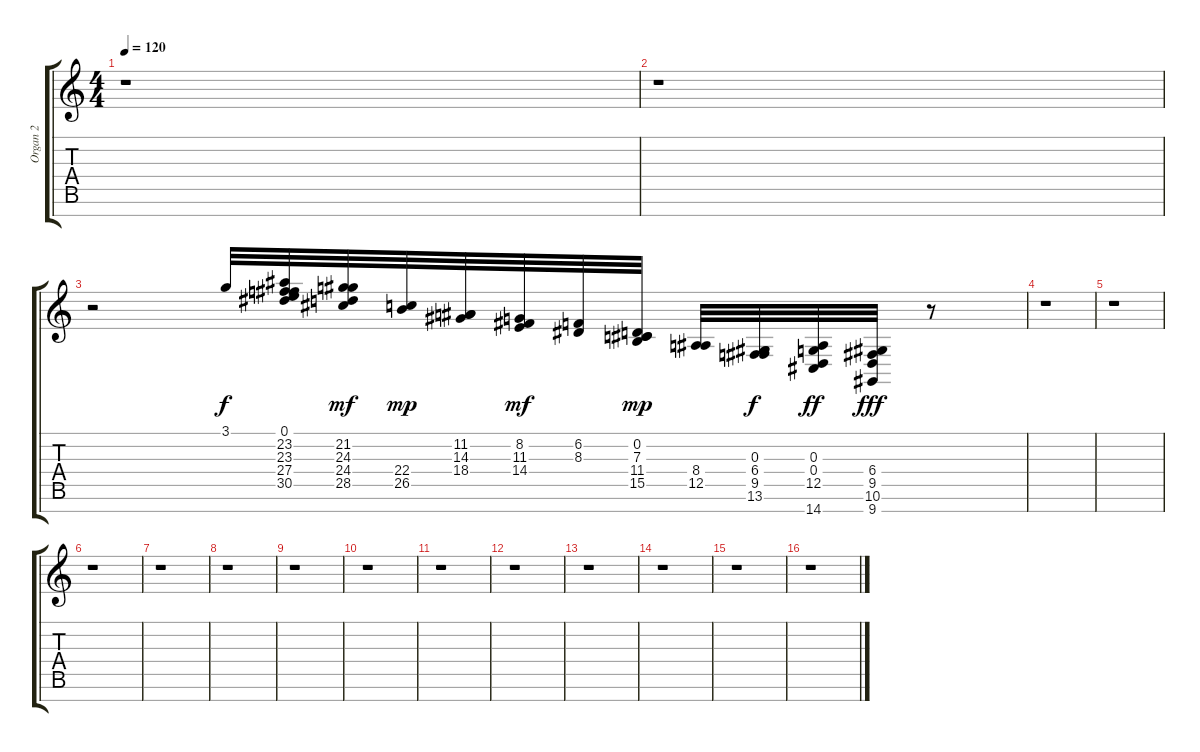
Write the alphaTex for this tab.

\track ("Organ 2" "Organ 2") {instrument rockorgan}
\staff {score tabs}
\tuning (E5 B3 G3 D3 A2 E2 B1) {hide}
\ts (4 4)
\tempo 120
\clef g2
\ks c
r.1{dy mf} |
r.1 |
r.2 3.1.32{dy f} (0.1 23.2 23.3 27.4 30.5).32 (21.2 24.3 24.4 28.5).32{dy mf} (22.4 26.5).32{dy mp} (11.2 14.3 18.4).32 (8.2 11.3 14.4).32{dy mf} (6.2 8.3).32 (0.2 7.3 11.4 15.5).32{dy mp} (8.4 12.5).32 (0.3 6.4 9.5 13.6).32{dy f} (0.3 0.4 12.5 14.7).32{dy ff} (6.4 9.5 10.6 9.7).32{dy fff} r.8 |
r.1 |
r.1 |
r.1 |
r.1 |
r.1 |
r.1 |
r.1 |
r.1 |
r.1 |
r.1 |
r.1 |
r.1 |
r.1
